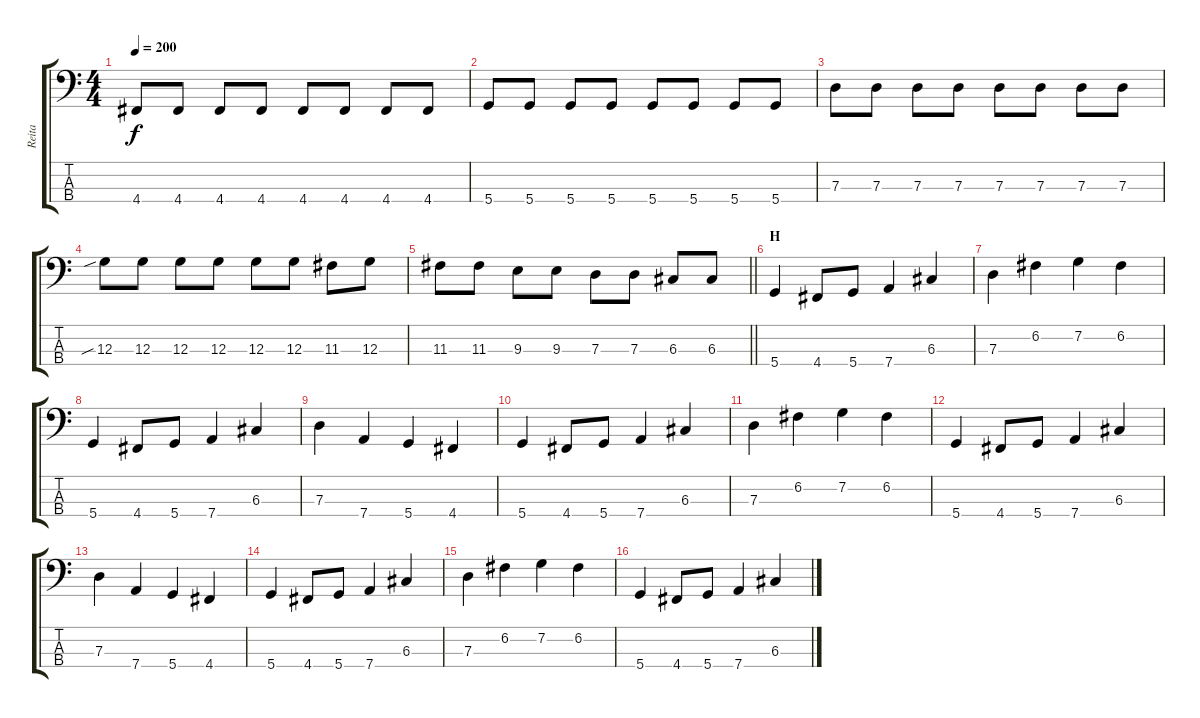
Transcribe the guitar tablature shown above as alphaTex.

\track ("Reita" "Reita") {instrument electricbasspick}
\staff {score tabs}
\tuning (F2 C2 G1 D1) {hide}
\ts (4 4)
\tempo 200
\clef f4
\ks c
4.4.8{dy f} 4.4.8 4.4.8 4.4.8 4.4.8 4.4.8 4.4.8 4.4.8 |
5.4.8 5.4.8 5.4.8 5.4.8 5.4.8 5.4.8 5.4.8 5.4.8 |
7.3.8 7.3.8 7.3.8 7.3.8 7.3.8 7.3.8 7.3.8 7.3.8 |
12.3{sib}.8 12.3.8 12.3.8 12.3.8 12.3.8 12.3.8 11.3.8 12.3.8 |
\barLineRight lightlight
11.3.8 11.3.8 9.3.8 9.3.8 7.3.8 7.3.8 6.3.8 6.3.8 |
\section ("" "H")
5.4.4 4.4.8 5.4.8 7.4.4 6.3.4 |
7.3.4 6.2.4 7.2.4 6.2.4 |
5.4.4 4.4.8 5.4.8 7.4.4 6.3.4 |
7.3.4 7.4.4 5.4.4 4.4.4 |
5.4.4 4.4.8 5.4.8 7.4.4 6.3.4 |
7.3.4 6.2.4 7.2.4 6.2.4 |
5.4.4 4.4.8 5.4.8 7.4.4 6.3.4 |
7.3.4 7.4.4 5.4.4 4.4.4 |
5.4.4 4.4.8 5.4.8 7.4.4 6.3.4 |
7.3.4 6.2.4 7.2.4 6.2.4 |
5.4.4 4.4.8 5.4.8 7.4.4 6.3.4
